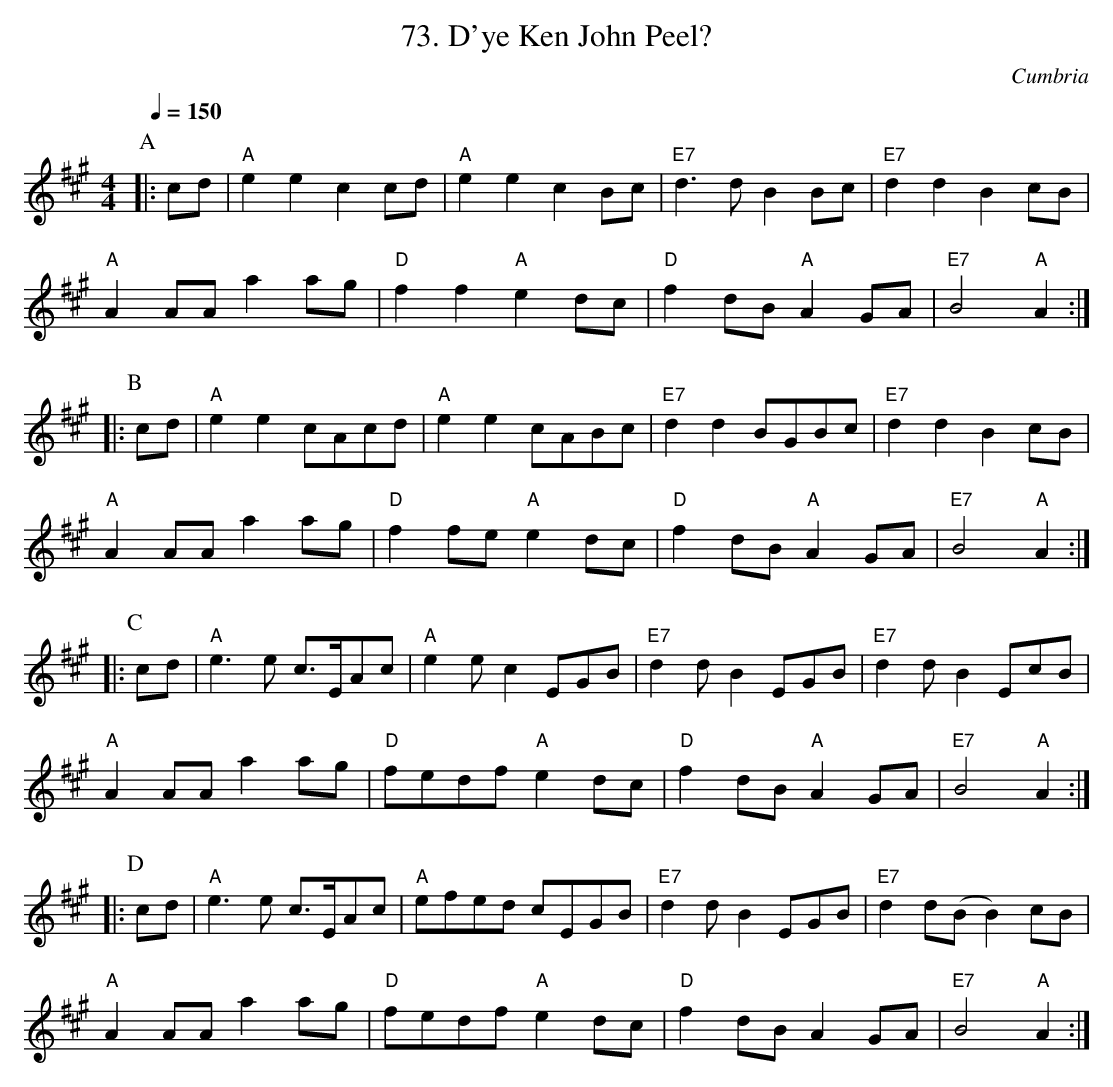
X:1
T:73. D'ye Ken John Peel?
O: Cumbria
M:4/4
L:1/8
Q:1/4=150
K:A
P:A
|:cd|"A"e2e2 c2cd|"A"e2e2 c2Bc|"E7"d3d B2Bc|"E7"d2d2 B2cB|
"A"A2AA a2ag|"D"f2f2 "A"e2dc|"D"f2dB "A"A2GA|"E7"B4 "A"A2::
P:B
cd|"A"e2e2 cAcd|"A"e2e2 cABc|"E7"d2d2 BGBc|"E7"d2d2 B2cB|
"A"A2AA a2ag|"D"f2fe "A"e2dc|"D"f2dB "A"A2GA|"E7"B4 "A"A2::
P:C
cd|"A"e2>e2 c>EAc|"A"e2ec2EGB|"E7"d2dB2EGB|"E7"d2dB2EcB|
"A"A2AA a2ag|"D"fedf "A"e2dc|"D"f2dB "A"A2GA|"E7"B4 "A"A2::
P:D
cd|"A"e2>e2 c>EAc|"A"efed cEGB|"E7"d2dB2EGB|"E7"d2d(B B2)cB|
"A"A2AA a2ag|"D"fedf "A"e2dc|"D"f2dB A2GA|"E7"B4 "A"A2:|
